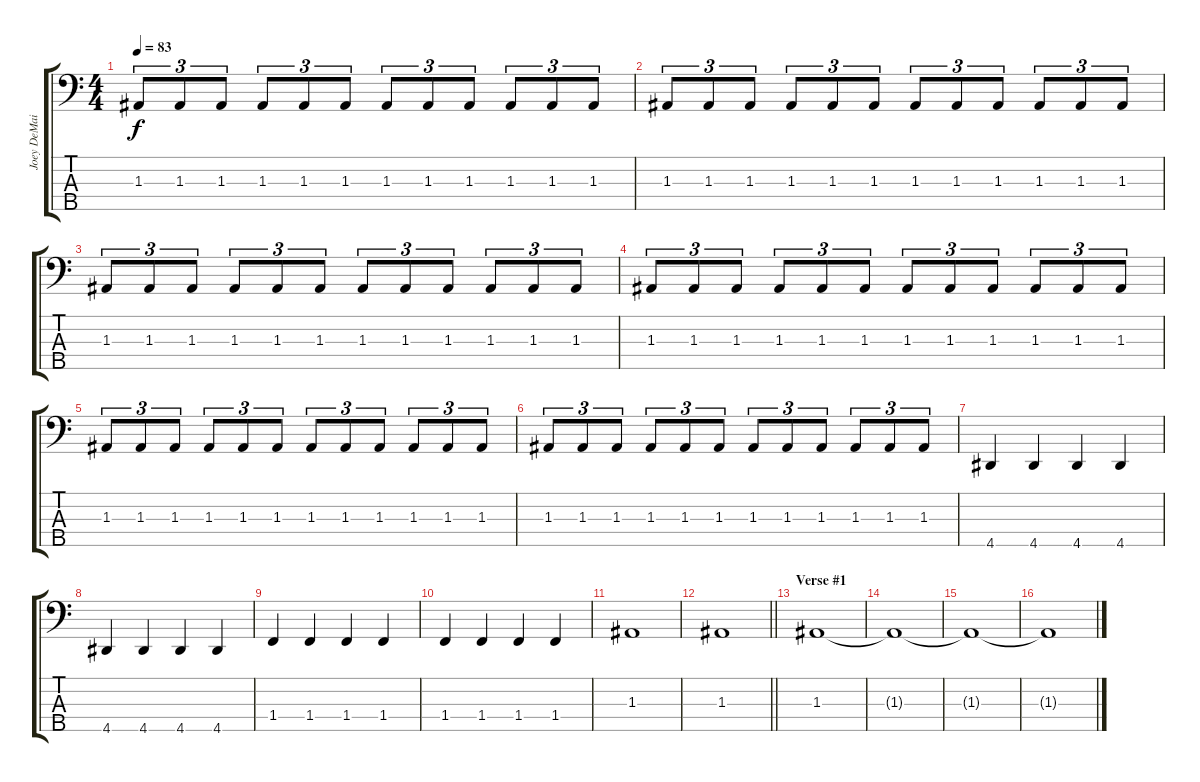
\track ("Joey DeMaio" "Joey DeMai") {instrument electricbasspick}
\staff {score tabs}
\tuning (G2 D2 A1 E1 B0) {hide}
\ts (4 4)
\tempo 83
\clef f4
\ks c
1.3.8{tu (3 2) dy f} 1.3.8{tu (3 2)} 1.3.8{tu (3 2)} 1.3.8{tu (3 2)} 1.3.8{tu (3 2)} 1.3.8{tu (3 2)} 1.3.8{tu (3 2)} 1.3.8{tu (3 2)} 1.3.8{tu (3 2)} 1.3.8{tu (3 2)} 1.3.8{tu (3 2)} 1.3.8{tu (3 2)} |
1.3.8{tu (3 2)} 1.3.8{tu (3 2)} 1.3.8{tu (3 2)} 1.3.8{tu (3 2)} 1.3.8{tu (3 2)} 1.3.8{tu (3 2)} 1.3.8{tu (3 2)} 1.3.8{tu (3 2)} 1.3.8{tu (3 2)} 1.3.8{tu (3 2)} 1.3.8{tu (3 2)} 1.3.8{tu (3 2)} |
1.3.8{tu (3 2)} 1.3.8{tu (3 2)} 1.3.8{tu (3 2)} 1.3.8{tu (3 2)} 1.3.8{tu (3 2)} 1.3.8{tu (3 2)} 1.3.8{tu (3 2)} 1.3.8{tu (3 2)} 1.3.8{tu (3 2)} 1.3.8{tu (3 2)} 1.3.8{tu (3 2)} 1.3.8{tu (3 2)} |
1.3.8{tu (3 2)} 1.3.8{tu (3 2)} 1.3.8{tu (3 2)} 1.3.8{tu (3 2)} 1.3.8{tu (3 2)} 1.3.8{tu (3 2)} 1.3.8{tu (3 2)} 1.3.8{tu (3 2)} 1.3.8{tu (3 2)} 1.3.8{tu (3 2)} 1.3.8{tu (3 2)} 1.3.8{tu (3 2)} |
1.3.8{tu (3 2)} 1.3.8{tu (3 2)} 1.3.8{tu (3 2)} 1.3.8{tu (3 2)} 1.3.8{tu (3 2)} 1.3.8{tu (3 2)} 1.3.8{tu (3 2)} 1.3.8{tu (3 2)} 1.3.8{tu (3 2)} 1.3.8{tu (3 2)} 1.3.8{tu (3 2)} 1.3.8{tu (3 2)} |
1.3.8{tu (3 2)} 1.3.8{tu (3 2)} 1.3.8{tu (3 2)} 1.3.8{tu (3 2)} 1.3.8{tu (3 2)} 1.3.8{tu (3 2)} 1.3.8{tu (3 2)} 1.3.8{tu (3 2)} 1.3.8{tu (3 2)} 1.3.8{tu (3 2)} 1.3.8{tu (3 2)} 1.3.8{tu (3 2)} |
4.5.4 4.5.4 4.5.4 4.5.4 |
4.5.4 4.5.4 4.5.4 4.5.4 |
1.4.4 1.4.4 1.4.4 1.4.4 |
1.4.4 1.4.4 1.4.4 1.4.4 |
1.3.1 |
\barLineRight lightlight
1.3.1 |
\section ("" "Verse #1")
1.3.1{volume 0} |
1.3{t}.1 |
1.3{t}.1 |
1.3{t}.1
